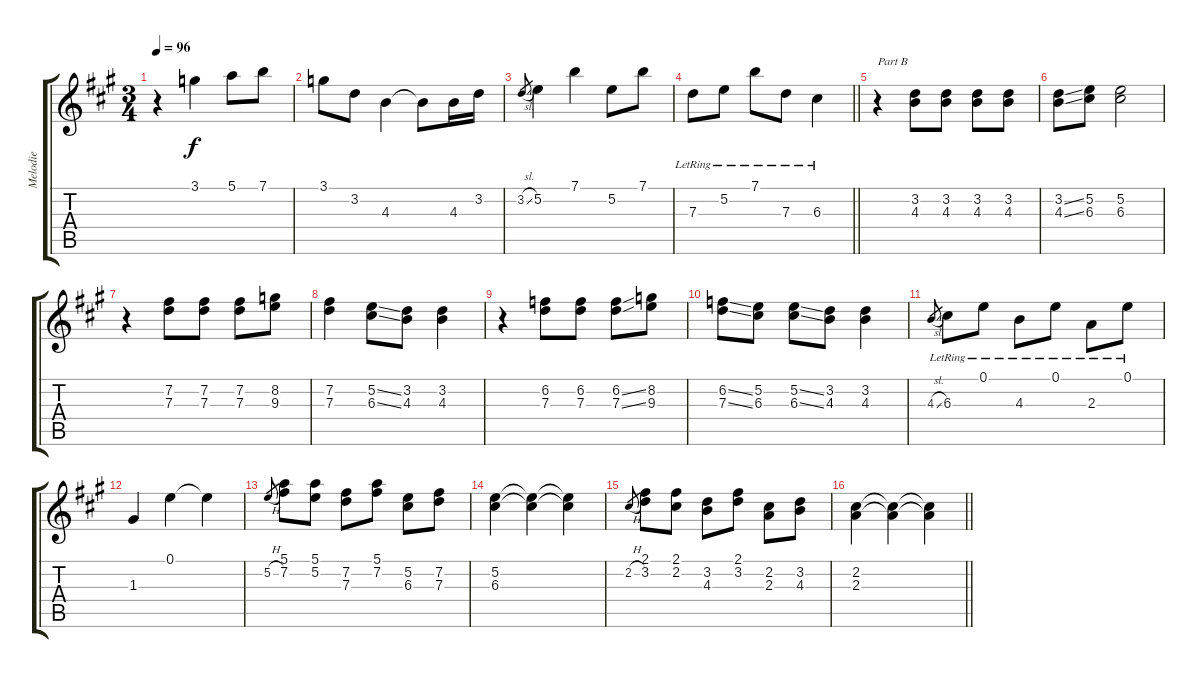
\track ("Melodie" "Melodie") {instrument acousticguitarnylon}
\staff {score tabs}
\tuning (E4 B3 G3 D3 A2 E2) {hide}
\ts (3 4)
\tempo 96
\clef g2
\ks a
r.4{dy f} 3.1.4 5.1.8 7.1.8 |
3.1.8 3.2.8 4.3.4 4.3{t}.8 4.3.16 3.2.16 |
3.2{sl}.8{gr} 5.2.4 7.1.4 5.2.8 7.1.8 |
\barLineRight lightlight
7.3{lr}.8 5.2{lr}.8 7.1{lr}.8 7.3{lr}.8 6.3{lr}.4 |
r.4{txt "Part B"} (3.2 4.3).8 (3.2 4.3).8 (3.2 4.3).8 (3.2 4.3).8 |
(3.2{ss} 4.3{ss}).8 (5.2 6.3).8 (5.2 6.3).2 |
r.4 (7.2 7.3).8 (7.2 7.3).8 (7.2 7.3).8 (8.2 9.3).8 |
(7.2 7.3).4 (5.2{ss} 6.3{ss}).8 (3.2 4.3).8 (3.2 4.3).4 |
r.4 (6.2 7.3).8 (6.2 7.3).8 (6.2{ss} 7.3{ss}).8 (8.2 9.3).8 |
(6.2{ss} 7.3{ss}).8 (5.2 6.3).8 (5.2{ss} 6.3{ss}).8 (3.2 4.3).8 (3.2 4.3).4 |
4.3{sl}.8{gr} 6.3{lr}.8 0.1{lr}.8 4.3{lr}.8 0.1{lr}.8 2.3{lr}.8 0.1{lr}.8 |
1.3.4 0.1.4 0.1{t}.4 |
5.2{h}.8{gr} (5.1 7.2).8 (5.1 5.2).8 (7.2 7.3).8 (5.1 7.2).8 (5.2 6.3).8 (7.2 7.3).8 |
(5.2 6.3).4 (5.2{t} 6.3{t}).4 (5.2{t} 6.3{t}).4 |
2.2{h}.8{gr} (2.1 3.2).8 (2.1 2.2).8 (3.2 4.3).8 (2.1 3.2).8 (2.2 2.3).8 (3.2 4.3).8 |
\barLineRight lightlight
(2.2 2.3).4 (2.2{t} 2.3{t}).4 (2.2{t} 2.3{t}).4
